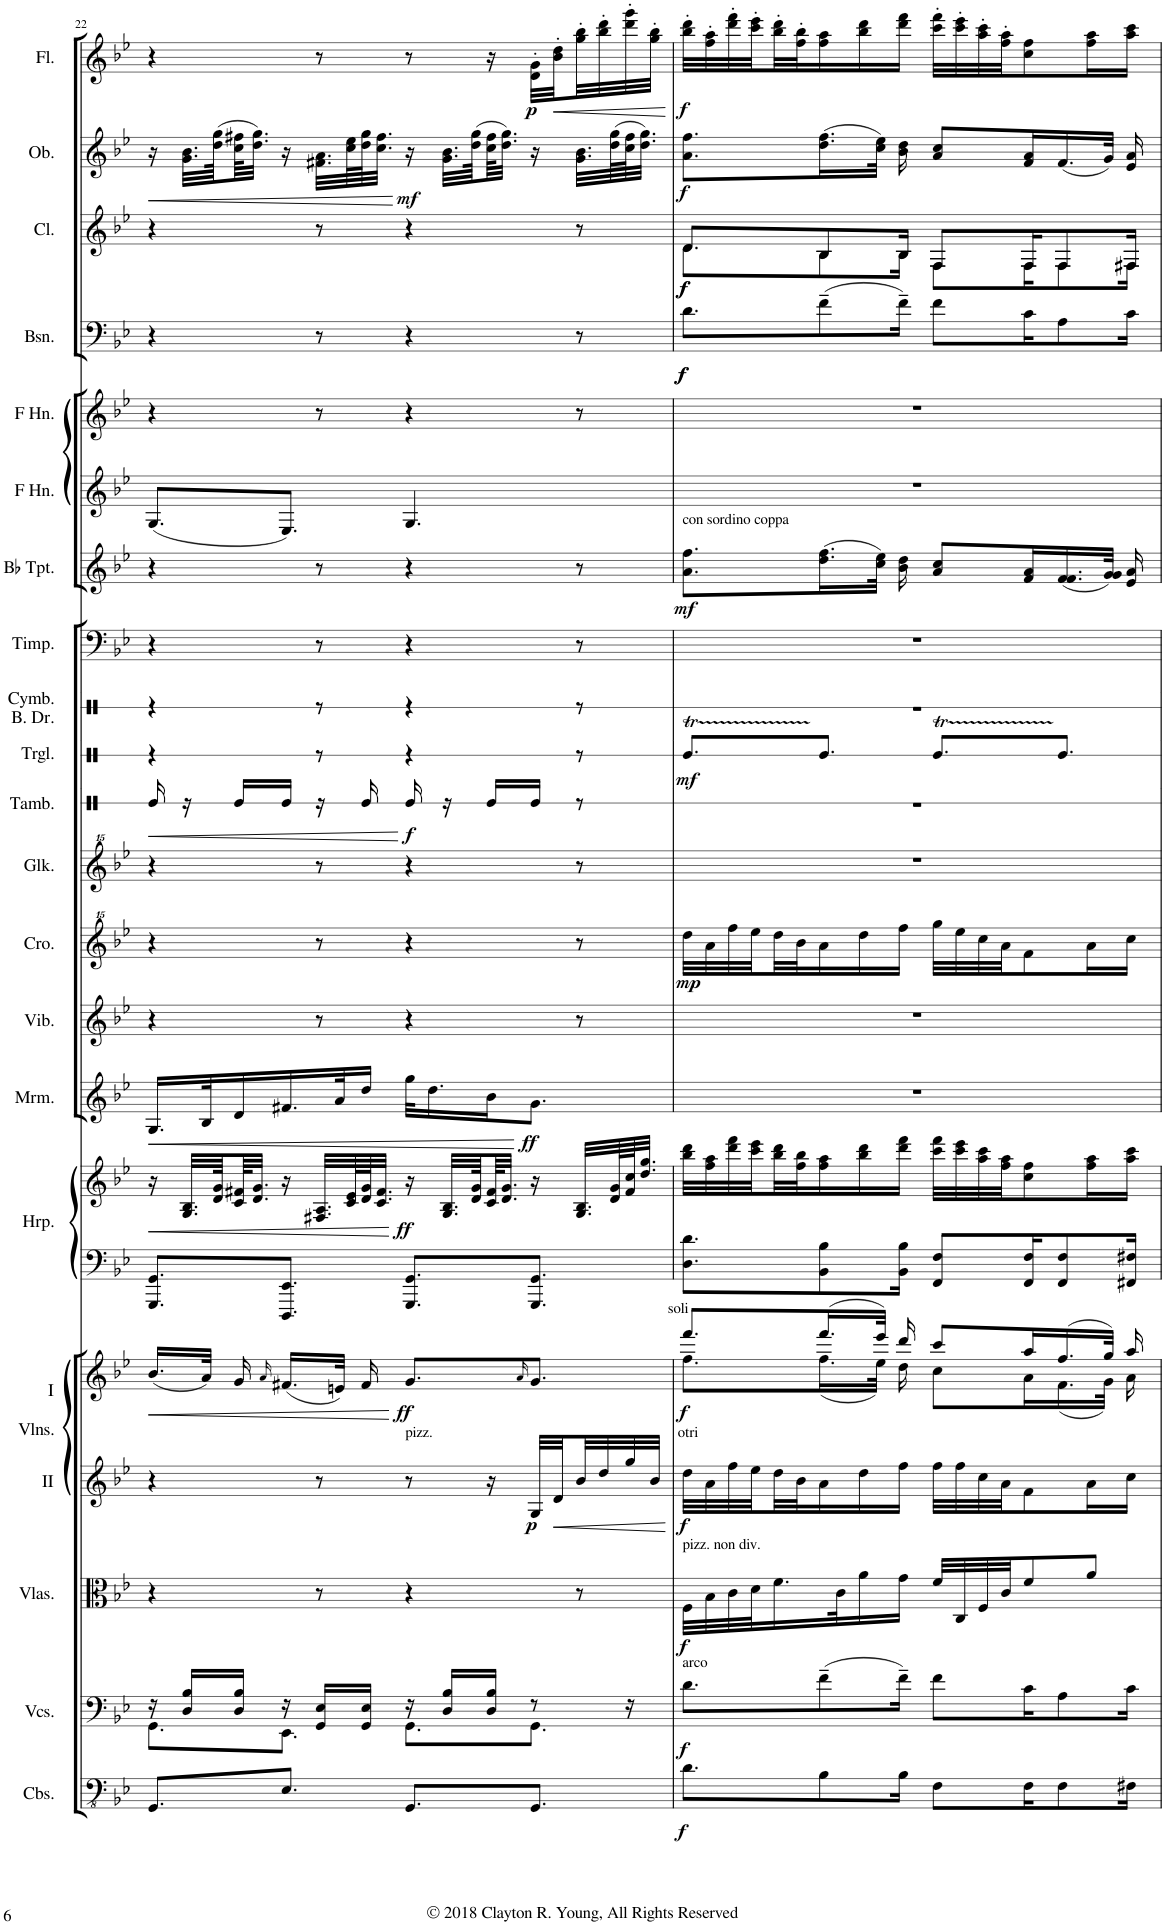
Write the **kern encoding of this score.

**kern	**dynam	**kern	**dynam	**kern	**dynam	**kern	**dynam	**kern	**dynam	**kern	**kern	**dynam	**kern	**dynam	**kern	**kern	**dynam	**kern	**kern	**dynam	**kern	**dynam	**kern	**kern	**kern	**dynam	**kern	**kern	**kern	**dynam	**kern	**dynam	**kern	**dynam	**kern	**dynam
*part21	*part21	*part20	*part20	*part19	*part19	*part18	*part18	*part17	*part17	*part16	*part16	*part16	*part15	*part15	*part14	*part13	*part13	*part12	*part11	*part11	*part10	*part10	*part9	*part8	*part7	*part7	*part6	*part5	*part4	*part4	*part3	*part3	*part2	*part2	*part1	*part1
*staff22	*staff22	*staff21	*staff21	*staff20	*staff20	*staff19	*staff19	*staff18	*staff18	*staff17	*staff16	*staff16/17	*staff15	*staff15	*staff14	*staff13	*staff13	*staff12	*staff11	*staff11	*staff10	*staff10	*staff9	*staff8	*staff7	*staff7	*staff6	*staff5	*staff4	*staff4	*staff3	*staff3	*staff2	*staff2	*staff1	*staff1
*I"Contrabasses	*	*I"Violoncellos	*	*I"Violas	*	*I"II	*	*I"I  Violins	*	*I"Harp	*	*	*I"Marimba	*	*I"Vibraphone	*I"Crotales	*	*I"Glockenspiel	*I"Tambourine	*	*I"Triangle	*	*I"Cymbals &amp; Bass Drum	*I"Timpani	*I"Bb Trumpet	*	*I"Horn in F	*I"Horn in F	*I"Bassoon	*	*I"Clarinet	*	*I"Oboe	*	*I"Flute	*
*I'Cbs.	*	*I'Vcs.	*	*I'Vlas.	*	*I'II	*	*I'I  Vlns.	*	*I'Hrp.	*	*	*I'Mrm.	*	*I'Vib.	*I'Cro.	*	*I'Glk.	*I'Tamb.	*	*I'Trgl.	*	*I'Cymb. B. Dr.	*I'Timp.	*I'Bb Tpt.	*	*	*	*I'Bsn.	*	*I'Cl.	*	*I'Ob.	*	*I'Fl.	*
!!LO:PB:g=z
*clefFv4	*	*clefF4	*	*clefC3	*	*clefG2	*	*clefG2	*	*clefF4	*clefG2	*	*clefG2	*	*clefG2	*clefG^^2	*	*clefG^^2	*clefX	*	*clefX	*	*clefX	*clefF4	*clefG2	*	*clefG2	*clefG2	*clefF4	*	*clefG2	*	*clefG2	*	*clefG2	*
*	*	*	*	*	*	*	*	*ITrd1c2	*	*ITrd5c9	*ITrd5c9	*	*	*	*	*	*	*	*	*	*	*	*	*	*ITrd7c12	*	*ITrd4c7	*	*	*	*	*	*	*	*	*
*k[b-e-]	*	*k[b-e-]	*	*k[b-e-]	*	*k[b-e-]	*	*k[b-e-]	*	*k[b-e-]	*k[b-e-]	*	*k[b-e-]	*	*k[b-e-]	*k[b-e-]	*	*k[b-e-]	*k[]	*	*k[]	*	*k[]	*k[b-e-]	*k[b-e-]	*	*k[b-e-]	*k[b-e-]	*k[b-e-]	*	*k[b-e-]	*	*k[b-e-]	*	*k[b-e-]	*
*M6/8	*	*M6/8	*	*M6/8	*	*M6/8	*	*M6/8	*	*M6/8	*M6/8	*	*M6/8	*	*M6/8	*M6/8	*	*M6/8	*M6/8	*	*M6/8	*	*M6/8	*M6/8	*M6/8	*	*M6/8	*M6/8	*M6/8	*	*M6/8	*	*M6/8	*	*M6/8	*
=22	=22	=22	=22	=22	=22	=22	=22	=22	=22	=22	=22	=22	=22	=22	=22	=22	=22	=22	=22	=22	=22	=22	=22	=22	=22	=22	=22	=22	=22	=22	=22	=22	=22	=22	=22	=22
*	*	*^	*	*	*	*	*	*	*	*	*	*	*	*	*	*	*	*	*	*	*	*	*	*	*	*	*	*	*	*	*	*	*	*	*	*
!	!	!	!	!	!	!	!	!	!	!LO:HP:b	!	!	!LO:HP:b	!	!LO:HP:b	!	!	!	!	!	!LO:HP:b	!	!	!	!	!	!	!	!	!	!	!	!	!	!LO:HP:b	!	!
8.GGG/L	.	16r	8.GG\L	.	4r	.	4r	.	(16.b-/LL	<	8.GGG/ 8.GG/L	16r	<	16.G/LL	<	4r	4r	.	4r	16Re/	<	4r	.	4r	4r	4r	.	(8.G/L	4r	4r	.	4r	.	16r	<	4r	.
.	.	16D/ 16B-/LL	.	.	.	.	.	.	.	.	.	32.G/ 32.B-/LLL	.	.	.	.	.	.	.	16r	.	.	.	.	.	.	.	.	.	.	.	.	.	32.g\ 32.b-\LLL	.	.	.
.	.	.	.	.	.	.	.	.	32a/JJk)	.	.	.	.	32B-/K	.	.	.	.	.	.	.	.	.	.	.	.	.	.	.	.	.	.	.	.	.	.	.
.	.	.	.	.	.	.	.	.	.	.	.	64d/ 64g/L	.	.	.	.	.	.	.	.	.	.	.	.	.	.	.	.	.	.	.	.	.	(64dd\ 64gg\L	.	.	.
.	.	16D/ 16B-/JJ	.	.	.	.	.	.	16g/	.	.	64c/ 64f#X/J	.	16d/	.	.	.	.	.	16Re/LL	.	.	.	.	.	.	.	.	.	.	.	.	.	64cc\ 64ff#X\J	.	.	.
.	.	.	.	.	.	.	.	.	.	.	.	32.d/ 32.g/JJJ	.	.	.	.	.	.	.	.	.	.	.	.	.	.	.	.	.	.	.	.	.	32.dd\ 32.gg\JJJ)	.	.	.
.	.	.	.	.	.	.	.	.	16qa/	.	.	.	.	.	.	.	.	.	.	.	.	.	.	.	.	.	.	.	.	.	.	.	.	.	.	.	.
8.EE-/J	.	16r	8.EE-\J	.	.	.	.	.	(16.f#X/LL	.	8.DDD/ 8.EE-/J	16r	.	16.f#X/	.	.	.	.	.	16Re/JJ	.	.	.	.	.	.	.	8.E-/J)	.	.	.	.	.	16r	.	.	.
.	.	16GG/ 16E-/LL	.	.	8r	.	8r	.	.	.	.	32.F#X/ 32.A/LLL	.	.	.	8r	8r	.	8r	16r	.	8r	.	8r	8r	8r	.	.	8r	8r	.	8r	.	32.f#X\ 32.a\LLL	.	8r	.
.	.	.	.	.	.	.	.	.	32en/JJk)	.	.	.	.	32a/K	.	.	.	.	.	.	.	.	.	.	.	.	.	.	.	.	.	.	.	.	.	.	.
.	.	.	.	.	.	.	.	.	.	.	.	64c/ 64e-/L	.	.	.	.	.	.	.	.	.	.	.	.	.	.	.	.	.	.	.	.	.	64cc\ 64ee-\L	.	.	.
.	.	16GG/ 16E-/JJ	.	.	.	.	.	.	16f#/	.	.	64d/ 64g/J	.	16dd/JJ	.	.	.	.	.	16Re/	.	.	.	.	.	.	.	.	.	.	.	.	.	64dd\ 64gg\J	.	.	.
.	.	.	.	.	.	.	.	.	.	.	.	32.c/ 32.f#/JJJ	.	.	.	.	.	.	.	.	.	.	.	.	.	.	.	.	.	.	.	.	.	32.cc\ 32.ff#\JJJ	.	.	.
!	!	!	!	!	!	!	!LO:TX:a:t=pizz.	!	!	!	!	!	!	!	!	!	!	!	!	!	!	!	!	!	!	!	!	!	!	!	!	!	!	!	!	!	!
!	!	!	!	!	!	!	!	!	!	!LO:DY:n=1:b	!	!	!LO:DY:n=1:b	!	!	!	!	!	!	!	!LO:DY:n=1:b	!	!	!	!	!	!	!	!	!	!	!	!	!	!LO:DY:n=1:b	!	!
8.GGG/L	.	16r	8.GG\L	.	4r	.	8r	.	8.g/L	[ ff	8.GGG/ 8.GG/L	16r	[ ff	32gg\KLL	.	4r	4r	.	4r	16Re/	[ f	4r	.	4r	4r	4r	.	4.G/	4r	4r	.	4r	.	16r	[ mf	8r	.
.	.	.	.	.	.	.	.	.	.	.	.	.	.	16.dd\	.	.	.	.	.	.	.	.	.	.	.	.	.	.	.	.	.	.	.	.	.	.	.
.	.	16D/ 16B-/LL	.	.	.	.	.	.	.	.	.	32.G/ 32.B-/LLL	.	.	.	.	.	.	.	16r	.	.	.	.	.	.	.	.	.	.	.	.	.	32.g\ 32.b-\LLL	.	.	.
.	.	.	.	.	.	.	.	.	.	.	.	64d/ 64g/L	.	.	.	.	.	.	.	.	.	.	.	.	.	.	.	.	.	.	.	.	.	(64dd\ 64gg\L	.	.	.
.	.	16D/ 16B-/JJ	.	.	.	.	16r	.	.	.	.	64c/ 64f#/J	.	16b-\J	.	.	.	.	.	16Re/LL	.	.	.	.	.	.	.	.	.	.	.	.	.	64cc\ 64ff#\J	.	16r	.
.	.	.	.	.	.	.	.	.	.	.	.	32.d/ 32.g/JJJ	.	.	.	.	.	.	.	.	.	.	.	.	.	.	.	.	.	.	.	.	.	32.dd\ 32.gg\JJJ)	.	.	.
.	.	.	.	.	.	.	.	.	16qa/	.	.	.	.	.	.	.	.	.	.	.	.	.	.	.	.	.	.	.	.	.	.	.	.	.	.	.	.
!	!	!	!	!	!	!	!	!LO:DY:b	!	!	!	!	!	!	!LO:DY:n=1:b	!	!	!	!	!	!	!	!	!	!	!	!	!	!	!	!	!	!	!	!	!	!LO:DY:b
8.GGG/J	.	8r	8.GG\J	.	.	.	32G/LLL	p	8.g/J	.	8.GGG/ 8.GG/J	16r	.	8.g\J	[ ff	.	.	.	.	16Re/JJ	.	.	.	.	.	.	.	.	.	.	.	.	.	16r	.	32d\' 32g\'LLL	p
!	!	!	!	!	!	!	!	!LO:HP:b	!	!	!	!	!	!	!	!	!	!	!	!	!	!	!	!	!	!	!	!	!	!	!	!	!	!	!	!	!LO:HP:b
.	.	.	.	.	.	.	32d/	<	.	.	.	.	.	.	.	.	.	.	.	.	.	.	.	.	.	.	.	.	.	.	.	.	.	.	.	32b-\' 32dd\'	<
.	.	.	.	.	8r	.	32b-/	.	.	.	.	32.G/ 32.B-/LLL	.	.	.	8r	8r	.	8r	8r	.	8r	.	8r	8r	8r	.	.	8r	8r	.	8r	.	32.g\ 32.b-\LLL	.	32gg\' 32bb-\'	.
.	.	.	.	.	.	.	32dd/	.	.	.	.	.	.	.	.	.	.	.	.	.	.	.	.	.	.	.	.	.	.	.	.	.	.	.	.	32bb-\' 32ddd\'	.
.	.	.	.	.	.	.	.	.	.	.	.	64d/ 64g/L	.	.	.	.	.	.	.	.	.	.	.	.	.	.	.	.	.	.	.	.	.	(64dd\ 64gg\L	.	.	.
.	.	16r	.	.	.	.	32gg/	.	.	.	.	64f#/ 64cc/J	.	.	.	.	.	.	.	.	.	.	.	.	.	.	.	.	.	.	.	.	.	64cc\ 64ff#\J	.	32ddd\' 32ggg\'	.
.	.	.	.	.	.	.	.	.	.	.	.	32.dd/ 32.gg/JJJ	.	.	.	.	.	.	.	.	.	.	.	.	.	.	.	.	.	.	.	.	.	32.dd\ 32.gg\JJJ)	.	.	.
.	.	.	.	.	.	.	32b-/JJJ	.	.	.	.	.	.	.	.	.	.	.	.	.	.	.	.	.	.	.	.	.	.	.	.	.	.	.	.	32gg\' 32bb-\'JJJ	.
*	*	*v	*v	*	*	*	*	*	*	*	*	*	*	*	*	*	*	*	*	*	*	*	*	*	*	*	*	*	*	*	*	*	*	*	*	*	*
.	.	.	.	.	.	.	[	.	.	.	.	.	.	.	.	.	.	.	.	.	.	.	.	.	.	.	.	.	.	.	.	.	.	.	.	[
=23	=23	=23	=23	=23	=23	=23	=23	=23	=23	=23	=23	=23	=23	=23	=23	=23	=23	=23	=23	=23	=23	=23	=23	=23	=23	=23	=23	=23	=23	=23	=23	=23	=23	=23	=23	=23
*	*	*	*	*	*	*	*	*^	*	*	*	*	*	*	*	*	*	*	*	*	*	*	*	*	*	*	*	*	*	*	*^	*	*	*	*	*
!	!	!	!	!	!	!	!	!	!	!	!	!	!	!	!	!	!	!	!	!	!	!	!	!	!	!LO:TX:a:t=con sordino coppa	!	!	!	!	!	!	!	!	!	!	!	!
!	!	!	!	!	!	!	!	!LO:TX:a:t=soli	!	!	!	!	!	!	!	!	!	!	!	!	!	!	!	!	!	!	!	!	!	!	!	!	!	!	!	!	!	!
!	!	!	!	!	!	!	!	!LO:TX:b:t=otri	!	!	!	!	!	!	!	!	!	!	!	!	!	!	!	!	!	!	!	!	!	!	!	!	!	!	!	!	!	!
!	!	!	!	!LO:TX:a:t=pizz. non div.	!	!	!	!	!	!	!	!	!	!	!	!	!	!	!	!	!	!	!	!	!	!	!	!	!	!	!	!	!	!	!	!	!	!
!	!	!LO:TX:a:t=arco	!	!	!	!	!	!	!	!	!	!	!	!	!	!	!	!	!	!	!	!	!	!	!	!	!	!	!	!	!	!	!	!	!	!	!	!
!	!LO:DY:b	!	!LO:DY:b	!	!LO:DY:b	!	!LO:DY:b	!	!	!LO:DY:b	!	!	!	!	!	!	!	!LO:DY:b	!	!	!	!	!LO:DY:b	!	!	!	!LO:DY:b	!	!	!	!LO:DY:b	!	!	!	!	!	!	!
!	!	!	!	!	!	!	!	!	!	!	!	!	!	!	!	!	!	!	!	!	!	!	!	!	!	!	!	!	!	!	!LO:DY:n=1:b	!	!	!LO:DY:b	!	!	!	!
!	!	!	!	!	!	!	!	!	!	!	!	!	!	!	!	!	!	!	!	!	!	!	!	!	!	!	!	!	!	!	!	!	!	!LO:DY:n=1:b	!	!LO:DY:b	!	!LO:DY:b
8.D\L	f	8.d\L	f	32F\LLL	f	32dd\LLL	f	8.fff/L	8.ff\L	f	8.D\ 8.d\L	32bb-\ 32ddd\LLL	.	2.r	.	2.r	32dddd\LLL	mp	2.r	2.r	.	8.Ret/L	mf	2.r	2.r	8.a\ 8.ff\L	mf	2.r	2.r	8.d\L	f f	8.d/L	8.d\L	f f	8.a\ 8.ff\L	f	32bb-\' 32ddd\'LLL	f
.	.	.	.	32B-\	.	32a\	.	.	.	.	.	32ff\ 32aa\	.	.	.	.	32aaa\	.	.	.	.	.	.	.	.	.	.	.	.	.	.	.	.	.	.	.	32ff\' 32aa\'	.
.	.	.	.	32c\	.	32ff\	.	.	.	.	.	32ddd\ 32fff\	.	.	.	.	32ffff\	.	.	.	.	.	.	.	.	.	.	.	.	.	.	.	.	.	.	.	32ddd\' 32fff\'	.
.	.	.	.	32d\J	.	32ee-\	.	.	.	.	.	32ccc\ 32eee-\	.	.	.	.	32eeee-\	.	.	.	.	.	.	.	.	.	.	.	.	.	.	.	.	.	.	.	32ccc\' 32eee-\'	.
.	.	.	.	16.f\	.	32dd\	.	.	.	.	.	32bb-\ 32ddd\	.	.	.	.	32dddd\	.	.	.	.	.	.	.	.	.	.	.	.	.	.	.	.	.	.	.	32bb-\' 32ddd\'	.
.	.	.	.	.	.	32b-\J	.	.	.	.	.	32ff\ 32bb-\J	.	.	.	.	32bbb-\J	.	.	.	.	.	.	.	.	.	.	.	.	.	.	.	.	.	.	.	32ff\' 32bb-\'J	.
8BB-\	.	(8f~\	.	.	.	16a\	.	(16.fff/L	(16.ff\L	.	8BB-\ 8B-\	16ff\ 16aa\	.	.	.	.	16aaa\	.	.	.	.	8.Re/J	.	.	.	(16.dd\ 16.ff\L	.	.	.	(8f~\	.	8B-/	8B-\	.	(16.dd\ 16.ff\L	.	16ff\ 16aa\	.
.	.	.	.	32c\K	.	.	.	.	.	.	.	.	.	.	.	.	.	.	.	.	.	.	.	.	.	.	.	.	.	.	.	.	.	.	.	.	.	.
.	.	.	.	16a\	.	16dd\	.	.	.	.	.	16bb-\ 16ddd\	.	.	.	.	16dddd\	.	.	.	.	.	.	.	.	.	.	.	.	.	.	.	.	.	.	.	16bb-\ 16ddd\	.
.	.	.	.	.	.	.	.	32eee-/JJk)	32ee-\JJk)	.	.	.	.	.	.	.	.	.	.	.	.	.	.	.	.	32cc\ 32ee-\JJk)	.	.	.	.	.	.	.	.	32cc\ 32ee-\JJk)	.	.	.
16BB-\Jk	.	16f~\Jk)	.	16g\JJ	.	16ff\JJ	.	16ddd/	16dd\	.	16BB-\ 16B-\Jk	16ddd\ 16fff\JJ	.	.	.	.	16ffff\JJ	.	.	.	.	.	.	.	.	16b-\ 16dd\	.	.	.	16f~\Jk)	.	16B-/Jk	16B-\Jk	.	16b-\ 16dd\	.	16ddd\ 16fff\JJ	.
8FF\L	.	8f\L	.	32f/LLL	.	32ff\LLL	.	8ccc/L	8cc\L	.	8FF/ 8F/L	32ccc\ 32fff\LLL	.	.	.	.	32gggg\LLL	.	.	.	.	8.Ret/L	.	.	.	8a/ 8cc/L	.	.	.	8f\L	.	8F/L	8F\L	.	8a/ 8cc/L	.	32ccc\' 32fff\'LLL	.
.	.	.	.	32C/	.	32ff\	.	.	.	.	.	32ccc\ 32eee-\	.	.	.	.	32eeee-\	.	.	.	.	.	.	.	.	.	.	.	.	.	.	.	.	.	.	.	32ccc\' 32eee-\'	.
.	.	.	.	32F/	.	32cc\	.	.	.	.	.	32aa\ 32ccc\	.	.	.	.	32cccc\	.	.	.	.	.	.	.	.	.	.	.	.	.	.	.	.	.	.	.	32aa\' 32ccc\'	.
.	.	.	.	32c/JJ	.	32a\JJ	.	.	.	.	.	32ff\ 32aa\JJ	.	.	.	.	32aaa\JJ	.	.	.	.	.	.	.	.	.	.	.	.	.	.	.	.	.	.	.	32ff\' 32aa\'JJ	.
16FF\K	.	16c\K	.	8f/	.	8f\	.	16aa/L	16a\L	.	16FF/ 16F/K	8cc\ 8ff\	.	.	.	.	8fff\	.	.	.	.	.	.	.	.	16f/ 16a/L	.	.	.	16c\K	.	16F/K	16F\K	.	16f/ 16a/L	.	8cc\ 8ff\	.
8FF\	.	8A\	.	.	.	.	.	(16.ff/	(16.f\	.	8FF/ 8F/	.	.	.	.	.	.	.	.	.	.	8.Re/J	.	.	.	(16.f/ 16.f/	.	.	.	8A\	.	8F/	8F\	.	(16.f/	.	.	.
.	.	.	.	8a/J	.	16a\L	.	.	.	.	.	16ff\ 16aa\L	.	.	.	.	16aaa\L	.	.	.	.	.	.	.	.	.	.	.	.	.	.	.	.	.	.	.	16ff\ 16aa\L	.
.	.	.	.	.	.	.	.	32gg/JJk)	32g\JJk)	.	.	.	.	.	.	.	.	.	.	.	.	.	.	.	.	32g/ 32g/JJk)	.	.	.	.	.	.	.	.	32g/JJk)	.	.	.
16FF#X\Jk	.	16c\Jk	.	.	.	16cc\JJ	.	16aa/	16a\	.	16FF#X/ 16F#X/Jk	16aa\ 16ccc\JJ	.	.	.	.	16cccc\JJ	.	.	.	.	.	.	.	.	16e-/ 16a/	.	.	.	16c\Jk	.	16F#X/Jk	16F#\Jk	.	16e-/ 16a/	.	16aa\ 16ccc\JJ	.
*	*	*	*	*	*	*	*	*v	*v	*	*	*	*	*	*	*	*	*	*	*	*	*	*	*	*	*	*	*	*	*	*	*v	*v	*	*	*	*	*
=	=	=	=	=	=	=	=	=	=	=	=	=	=	=	=	=	=	=	=	=	=	=	=	=	=	=	=	=	=	=	=	=	=	=	=	=
*-	*-	*-	*-	*-	*-	*-	*-	*-	*-	*-	*-	*-	*-	*-	*-	*-	*-	*-	*-	*-	*-	*-	*-	*-	*-	*-	*-	*-	*-	*-	*-	*-	*-	*-	*-	*-
